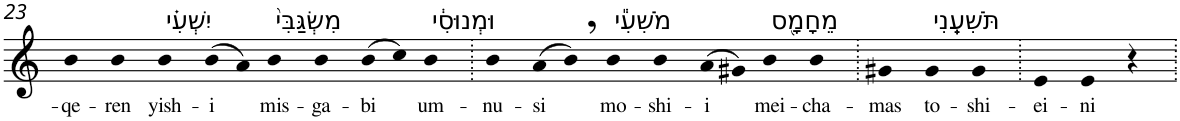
**kern	**text
*part1	*part1
*staff1	*staff1
*I"Piano	*
*I'Pno	*
!!LO:PB:g=z
*clefG2	*
*k[]	*
=23	=23
!	!LO:LY:b
4b	-qe-
!	!LO:LY:b
4b	-ren
!LO:TX:a:t=יִשְׁעִ֗י	!
!	!LO:LY:b
4b	yish-
!	!LO:LY:b
(>8b	-i
8a)	.
!LO:TX:a:t=מִשְׂגַּבִּי֙	!
!	!LO:LY:b
4b	mis-
!	!LO:LY:b
4b	-ga-
!	!LO:LY:b
(>8b	-bi
8cc)	.
!LO:TX:a:t=וּמְנוּסִ֔י	!
!	!LO:LY:b
4b	um-
=24.	=24.
!	!LO:LY:b
4b	-nu-
!	!LO:LY:b
(>8a	-si
8b,)	.
!LO:TX:a:t=מֹשִׁעִ֕י	!
!	!LO:LY:b
4b	mo-
!	!LO:LY:b
4b	-shi-
!	!LO:LY:b
(>8a	-i
8g#X)	.
!LO:TX:a:t=מֵחָמָ֖ס	!
!	!LO:LY:b
4b	mei-
!	!LO:LY:b
4b	-cha-
=25.	=25.
!	!LO:LY:b
4g#X	-mas
!LO:TX:a:t=תֹּשִׁעֵֽנִי	!
!	!LO:LY:b
4g#	to-
!	!LO:LY:b
4g#	-shi-
=26.	=26.
!	!LO:LY:b
4e	-ei-
!	!LO:LY:b
4e	-ni
4r	.
=.	=.
*-	*-
